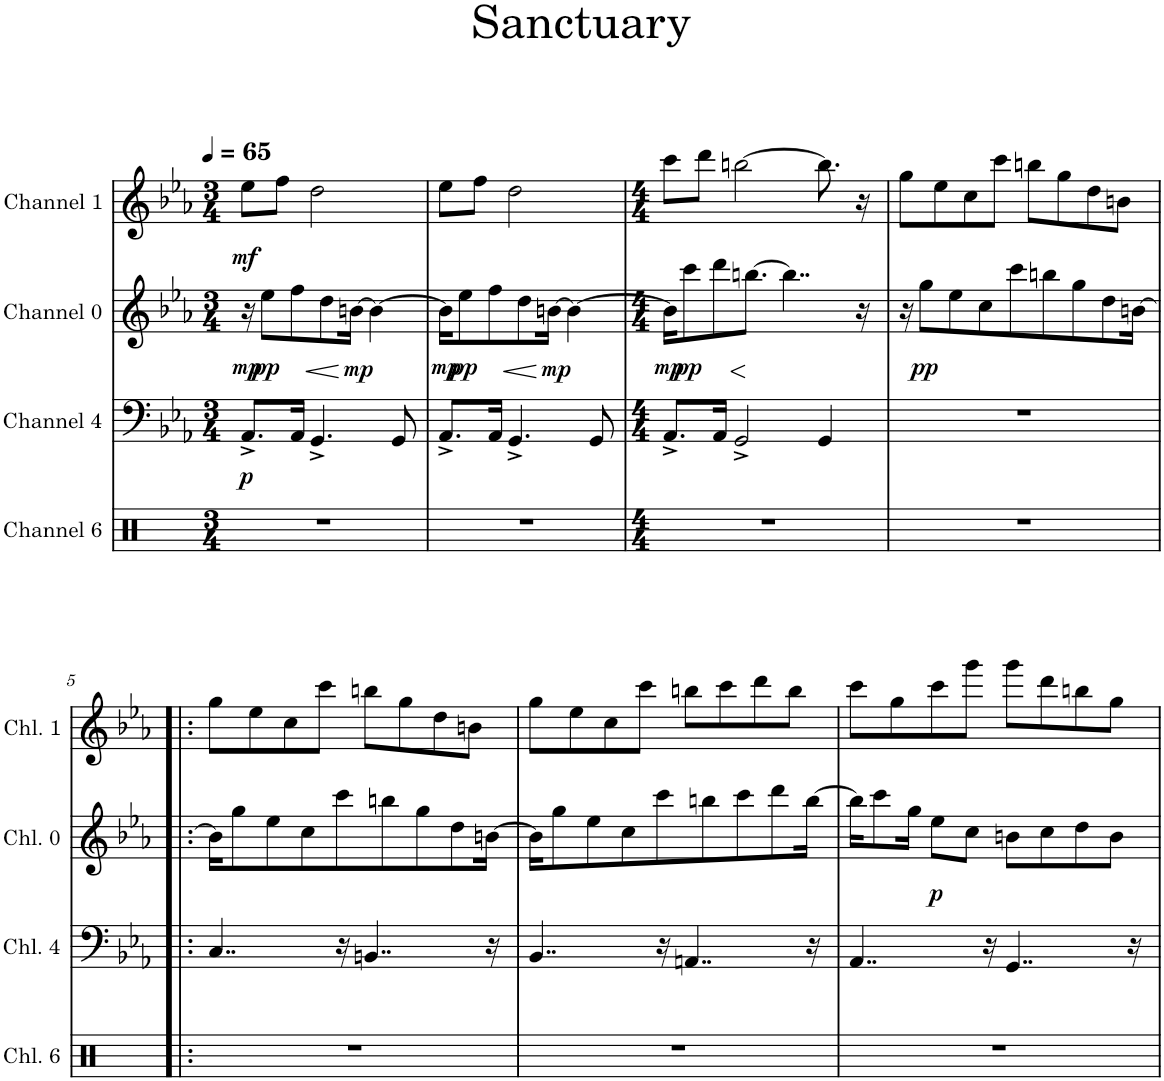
**kern	**kern	**dynam	**kern	**dynam	**kern	**dynam
*part4	*part3	*part3	*part2	*part2	*part1	*part1
*staff4	*staff3	*staff3	*staff2	*staff2	*staff1	*staff1
*I"Channel 6	*I"Channel 4	*	*I"Channel 0	*	*I"Channel 1	*
*I'Chl. 6	*I'Chl. 4	*	*I'Chl. 0	*	*I'Chl. 1	*
*clefX	*clefF4	*	*clefG2	*	*clefG2	*
*k[]	*k[b-e-a-]	*	*k[b-e-a-]	*	*k[b-e-a-]	*
*M3/4	*M3/4	*	*M3/4	*	*M3/4	*
*MM65	*MM65	*	*MM65	*	*MM65	*
=1	=1	=1	=1	=1	=1	=1
!	!	!LO:DY:b	!	!LO:DY:b	!	!LO:DY:b
2.r	8.AA-^/L	p	16r	mp	8ee-\L	mf
!	!	!	!	!LO:DY:b	!	!
.	.	.	8ee-\L	pp	.	.
.	.	.	.	.	8ff\J	.
.	16AA-/Jk	.	8ff\	.	.	.
.	4.GG^/	.	.	.	2dd\	.
!	!	!	!	!LO:HP:b	!	!
.	.	.	8dd\	<	.	.
!	!	!	!	!LO:DY:n=1:b	!	!
.	.	.	[16bn\Jk	[ mp	.	.
.	.	.	4b\_	.	.	.
.	8GG/	.	.	.	.	.
=2	=2	=2	=2	=2	=2	=2
!	!	!	!	!LO:DY:b	!	!
2.r	8.AA-^/L	.	16b\KL]	mp	8ee-\L	.
!	!	!	!	!LO:DY:b	!	!
.	.	.	8ee-\	pp	.	.
.	.	.	.	.	8ff\J	.
.	16AA-/Jk	.	8ff\	.	.	.
.	4.GG^/	.	.	.	2dd\	.
!	!	!	!	!LO:HP:b	!	!
.	.	.	8dd\	<	.	.
!	!	!	!	!LO:DY:n=1:b	!	!
.	.	.	[16bn\Jk	[ mp	.	.
.	.	.	4b\_	.	.	.
.	8GG/	.	.	.	.	.
=3	=3	=3	=3	=3	=3	=3
*M4/4	*M4/4	*	*M4/4	*	*M4/4	*
!	!	!	!	!LO:DY:b	!	!
1r	8.AA-^/L	.	16b\KL]	mp	8ccc\L	.
!	!	!	!	!LO:DY:b	!	!
.	.	.	8ccc\	pp	.	.
.	.	.	.	.	8ddd\J	.
.	16AA-/Jk	.	8ddd\	.	.	.
.	2GG^/	.	.	.	[2bbn\	.
.	.	.	[8.bbn\J	.	.	.
.	.	.	4..bb\]	.	.	.
.	4GG/	.	.	.	8.bb\]	.
.	.	.	16r	.	16r	.
=4	=4	=4	=4	=4	=4	=4
1r	1r	.	16r	.	8gg\L	.
!	!	!	!	!LO:DY:b	!	!
.	.	.	8gg\L	pp	.	.
.	.	.	.	.	8ee-\	.
.	.	.	8ee-\	.	.	.
.	.	.	.	.	8cc\	.
.	.	.	8cc\	.	.	.
.	.	.	.	.	8ccc\J	.
.	.	.	8ccc\	.	.	.
.	.	.	.	.	8bbn\L	.
.	.	.	8bbn\	.	.	.
.	.	.	.	.	8gg\	.
.	.	.	8gg\	.	.	.
.	.	.	.	.	8dd\	.
.	.	.	8dd\	.	.	.
.	.	.	.	.	8bn\J	.
.	.	.	[16bn\Jk	.	.	.
!!LO:LB:g=z
=5!|:	=5!|:	=5!|:	=5!|:	=5!|:	=5!|:	=5!|:
1r	4..C/	.	16b\KL]	.	8gg\L	.
.	.	.	8gg\	.	.	.
.	.	.	.	.	8ee-\	.
.	.	.	8ee-\	.	.	.
.	.	.	.	.	8cc\	.
.	.	.	8cc\	.	.	.
.	.	.	.	.	8ccc\J	.
.	16r	.	8ccc\	.	.	.
.	4..BBn/	.	.	.	8bbn\L	.
.	.	.	8bbn\	.	.	.
.	.	.	.	.	8gg\	.
.	.	.	8gg\	.	.	.
.	.	.	.	.	8dd\	.
.	.	.	8dd\	.	.	.
.	.	.	.	.	8bn\J	.
.	16r	.	[16bn\Jk	.	.	.
=6	=6	=6	=6	=6	=6	=6
1r	4..BB-/	.	16b\KL]	.	8gg\L	.
.	.	.	8gg\	.	.	.
.	.	.	.	.	8ee-\	.
.	.	.	8ee-\	.	.	.
.	.	.	.	.	8cc\	.
.	.	.	8cc\	.	.	.
.	.	.	.	.	8ccc\J	.
.	16r	.	8ccc\	.	.	.
.	4..AAn/	.	.	.	8bbn\L	.
.	.	.	8bbn\	.	.	.
.	.	.	.	.	8ccc\	.
.	.	.	8ccc\	.	.	.
.	.	.	.	.	8ddd\	.
.	.	.	8ddd\	.	.	.
.	.	.	.	.	8bb\J	.
.	16r	.	[16bb\Jk	.	.	.
=7	=7	=7	=7	=7	=7	=7
1r	4..AA-/	.	16bb\KL]	.	8ccc\L	.
.	.	.	8ccc\	.	.	.
.	.	.	.	.	8gg\	.
.	.	.	16gg\Jk	.	.	.
!	!	!	!	!LO:DY:b	!	!
.	.	.	8ee-\L	p	8ccc\	.
.	.	.	8cc\J	.	8ggg\J	.
.	16r	.	.	.	.	.
.	4..GG/	.	8bn\L	.	8ggg\L	.
.	.	.	8cc\	.	8ddd\	.
.	.	.	8dd\	.	8bbn\	.
.	.	.	8b\J	.	8gg\J	.
.	16r	.	.	.	.	.
=	=	=	=	=	=	=
*-	*-	*-	*-	*-	*-	*-
